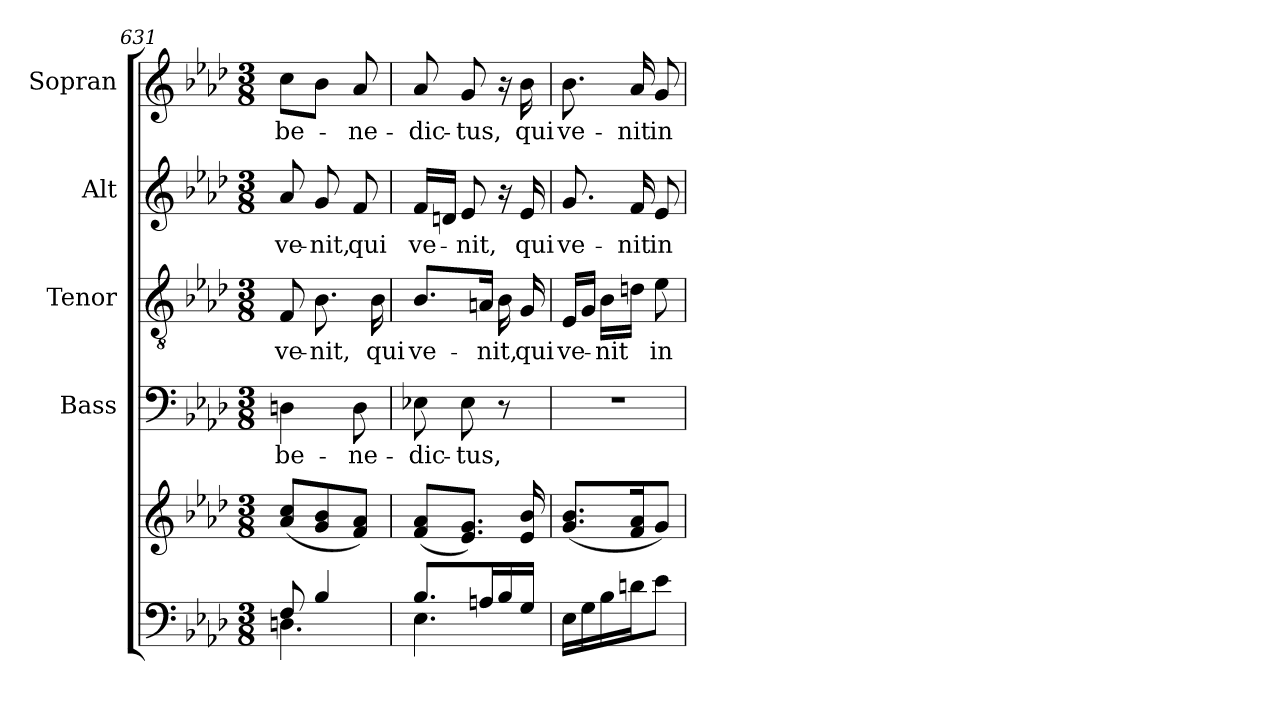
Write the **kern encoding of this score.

**kern	**kern	**kern	**text	**kern	**text	**kern	**text	**kern	**text
*part5	*part5	*part4	*part4	*part3	*part3	*part2	*part2	*part1	*part1
*staff6	*staff5	*staff4	*staff4	*staff3	*staff3	*staff2	*staff2	*staff1	*staff1
*	*	*I"Bass	*	*I"Tenor	*	*I"Alt	*	*I"Sopran	*
*	*	*I'B.	*	*I'T.	*	*I'A.	*	*I'S.	*
*clefF4	*clefG2	*clefF4	*	*clefGv2	*	*clefG2	*	*clefG2	*
*k[b-e-a-d-]	*k[b-e-a-d-]	*k[b-e-a-d-]	*	*k[b-e-a-d-]	*	*k[b-e-a-d-]	*	*k[b-e-a-d-]	*
*A-:	*A-:	*A-:	*	*A-:	*	*A-:	*	*A-:	*
*M3/8	*M3/8	*M3/8	*	*M3/8	*	*M3/8	*	*M3/8	*
=631	=631	=631	=631	=631	=631	=631	=631	=631	=631
*^	*	*	*	*	*	*	*	*	*
!	!	!	!	!LO:LY:b	!	!LO:LY:b	!	!LO:LY:b	!	!LO:LY:b
8F/	4.Dn\	(<8a-/ 8cc/L	4Dn\	be-	8F/	ve-	8a-/	ve-	8cc\L	be-
!	!	!	!	!	!	!LO:LY:b	!	!LO:LY:b	!	!
4B-/	.	8g/ 8b-/	.	.	8.B-\	-nit,	8g/	-nit,	8b-\J	.
!	!	!	!	!LO:LY:b	!	!	!	!LO:LY:b	!	!LO:LY:b
.	.	8f/ 8a-/J)	8D\	-ne-	.	.	8f/	qui	8a-/	-ne-
!	!	!	!	!	!	!LO:LY:b	!	!	!	!
.	.	.	.	.	16B-\	qui	.	.	.	.
=632	=632	=632	=632	=632	=632	=632	=632	=632	=632	=632
!	!	!	!	!LO:LY:b	!	!LO:LY:b	!	!LO:LY:b	!	!LO:LY:b
8.B-/L	4.E-\	(<8f/ 8a-/L	8E-X\	-dic-	8.B-/L	ve-	16f/LL	ve-	8a-/	-dic-
.	.	.	.	.	.	.	16dn/JJ	.	.	.
!	!	!	!	!LO:LY:b	!	!	!	!LO:LY:b	!	!LO:LY:b
.	.	8.e-/ 8.g/J)	8E-\	-tus,	.	.	8e-/	-nit,	8g/	-tus,
16An/L	.	.	.	.	16An/Jk	.	.	.	.	.
!	!	!	!	!	!	!LO:LY:b	!	!	!	!
16B-/	.	.	8r	.	16B-\	-nit,	16r	.	16r	.
!	!	!	!	!	!	!LO:LY:b	!	!LO:LY:b	!	!LO:LY:b
16G/JJ	.	16e-/ 16b-/	.	.	16G/	qui	16e-/	qui	16b-\	qui
*v	*v	*	*	*	*	*	*	*	*	*
=633	=633	=633	=633	=633	=633	=633	=633	=633	=633
!	!	!	!	!	!LO:LY:b	!	!LO:LY:b	!	!LO:LY:b
16E-\LL	(<8.g/ 8.b-/L	4.r	.	16E-/LL	ve-	8.g/	ve-	8.b-\	ve-
16G\	.	.	.	16G/JJ	.	.	.	.	.
!	!	!	!	!	!LO:LY:b	!	!	!	!
16B-\	.	.	.	16B-\LL	-nit	.	.	.	.
!	!	!	!	!	!	!	!LO:LY:b	!	!LO:LY:b
16dn\J	16f/ 16a-/k	.	.	16dn\JJ	.	16f/	-nit	16a-/	-nit
!	!	!	!	!	!LO:LY:b	!	!LO:LY:b	!	!LO:LY:b
8e-\J	8g/J)	.	.	8e-\	in	8e-/	in	8g/	in
=	=	=	=	=	=	=	=	=	=
*-	*-	*-	*-	*-	*-	*-	*-	*-	*-
